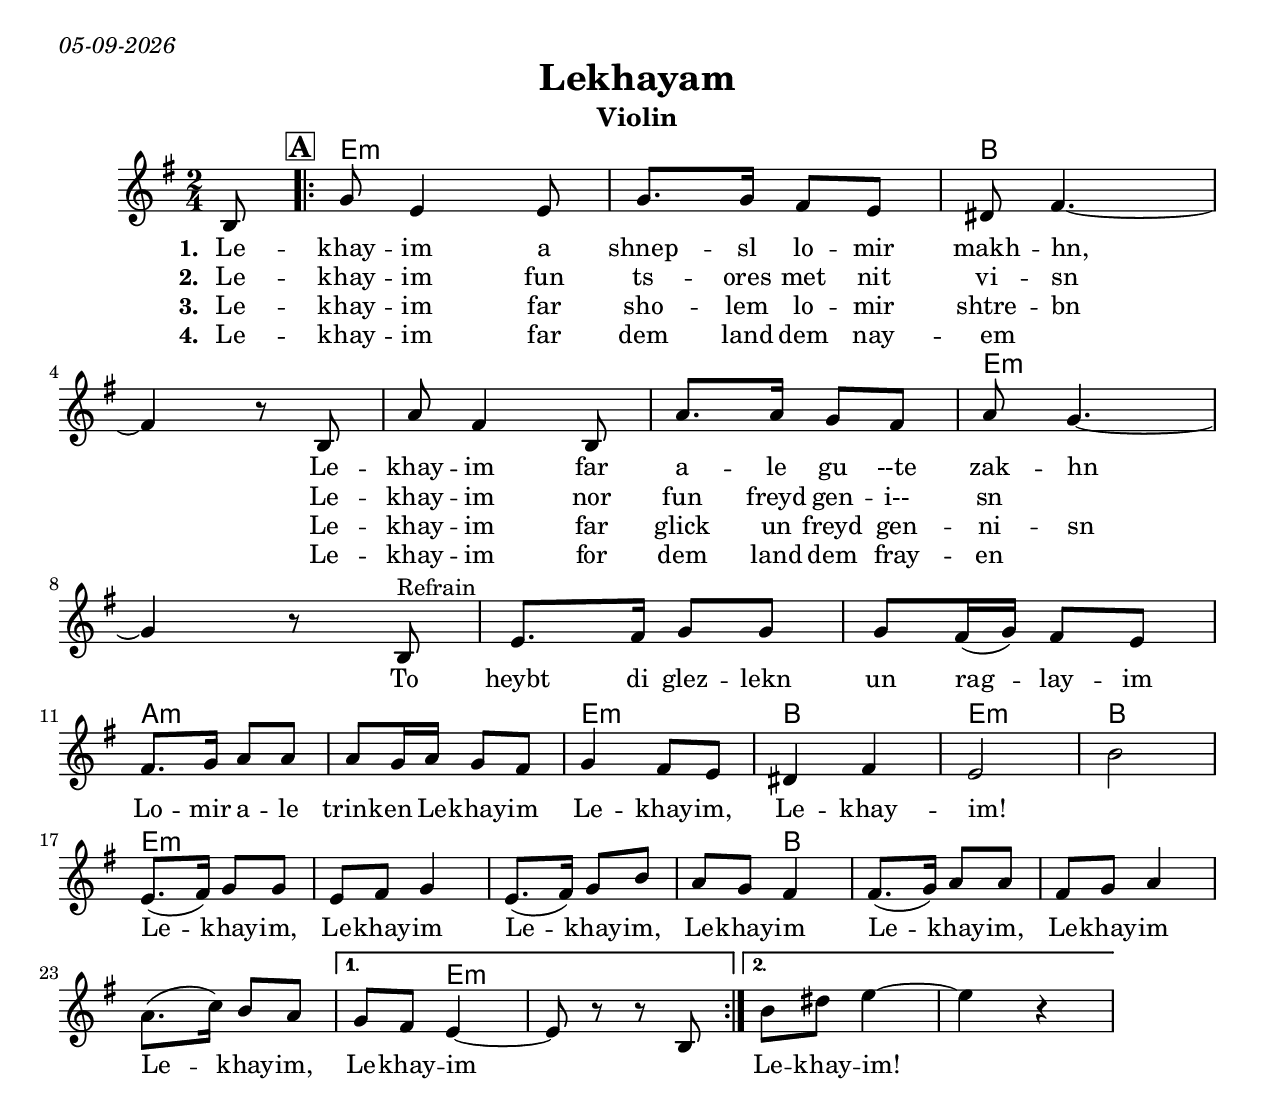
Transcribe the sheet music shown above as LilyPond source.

\version "2.24.0"
\include "english.ly"
%\pointAndClickOff
\paper{
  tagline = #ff
  print-all-headers = ##t
  #(set-paper-size "letter")
}
date = #(strftime "%d-%m-%Y" (localtime (current-time)))

\markup{ \italic{ \date }  }

%\markup{ Got something to say? }

global = {
  \clef treble
  \key e \minor
  \time 2/4
  \set Score.rehearsalMarkFormatter = #format-mark-box-alphabet
}

%#################################### Melody ########################
%melody =  \transpose c d \relative c' {  %transpose for clarinet
melody = \relative c' {
  \global
  \partial 8 b8   %lead in notes

  \repeat volta 2{
   \mark \default
   g'8 e4 e8
   g8. g16 fs8 e
   ds8 fs4.~ \break
   fs4 r8 b,


   a'8 fs4 b,8
   a'8. a16 g8 fs
   a8 g4.~ \break
   g4 r8 b,^Refrain

   e8. fs16 g8 g
   g8 fs16(g) fs8 e \break
   fs8. g16 a8 a
   a8 g16 a g8 fs

   g4 fs8 e
   ds4 fs
   e2
   b'2  \break

   e,8.(fs16) g8 g
   e8 fs g4
   e8.(fs16) g8 b
   a8 g fs4

   fs8.(g16) a8 a
   fs8 g a4
   a8.(c16)b8 a
  }
  \alternative {
    {g8 fs e4~
    e8 r8 r b}
    {b'8 ds e4~ e4 r }
  }



}
%################################# Lyrics #####################
\addlyrics{ \set stanza = #"1. "

 Le -- khay -- im a shnep -- sl lo -- mir makh -- hn,
 Le -- khay -- im far a -- le gu --te zak -- hn
 To heybt di glez -- lekn un rag -- lay -- im
 Lo -- mir a -- le trink -- en Le -- khay -- im
 Le -- khay -- im, Le -- khay -- im! _
 Le -- khay -- im, Le -- khay -- im
 Le -- khay -- im, Le -- khay -- im
 Le -- khay -- im, Le -- khay -- im
 Le -- khay -- im, Le -- khay -- im
 _ Le -- khay -- im!
}
\addlyrics{ \set stanza = #"2. "
Le -- khay -- im fun ts -- ores met nit vi -- sn
Le -- khay -- im nor fun freyd gen -- i-- sn
}
\addlyrics{ \set stanza = #"3. "
 Le -- khay -- im far sho -- lem lo -- mir shtre -- bn
 Le -- khay -- im far glick un freyd gen -- ni -- sn
}
\addlyrics{ \set stanza = #"4. "
Le -- khay -- im far dem land dem nay -- em _
Le -- khay -- im for dem land dem fray -- en
}
%################################# Chords #######################
harmonies = \chordmode {
  s8
  e2*2:m
  b2*4
  e2*4:m
  a2*2:m
  e2:m
  b2
  e2:m
  b2
  e4*7:m
  b4*8
  e:m

}

\score {
  % transpose score below
  %\transpose c d
  <<
    \new ChordNames {
      \set chordChanges = ##f
      \harmonies
    }
    \new Staff   \melody
  >>
  \header{
    title= "Lekhayam"
    subtitle=""
    composer= ""
    instrument = "Violin"
    arranger= ""
  }
  \midi{\tempo 4 = 120}
  \layout{indent = 1.0\cm}
}
%{
% more verses:
\markup{}
\markup {
  \font-size #2
  \fill-line {
    \hspace #0.1 % distance from left margin
    \column {
      \line { "1."
	\column {
	  ""
	}
      }
      \hspace #0.2 % vertical distance between verses
      \line { "2."
	\column {
	 ""
	}
      }
    }
    \hspace #0.1  % horiz. distance between columns
    \column {
      \line { "3."
	\column {
	  ""
	}
      }
      \hspace #0.2 % distance between verses
      \line { "4."
	\column {
	 ""
	}
      }
    }
    \hspace #0.1 % distance to right margin
  }
}

%}
